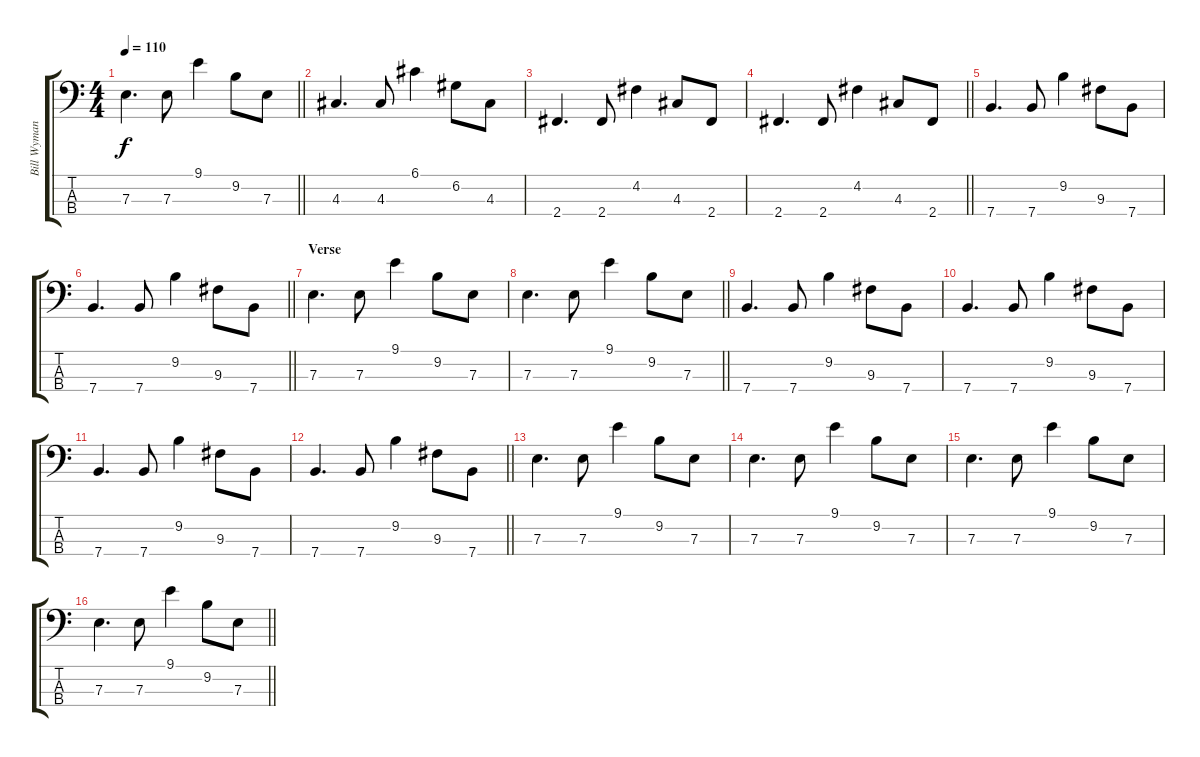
\track ("Bill Wyman" "Bill Wyman") {instrument electricbassfinger}
\staff {score tabs}
\tuning (G2 D2 A1 E1) {hide}
\ts (4 4)
\tempo 110
\clef f4
\barLineRight lightlight
\ks c
7.3.4{d dy f} 7.3.8 9.1.4 9.2.8 7.3.8 |
4.3.4{d} 4.3.8 6.1.4 6.2.8 4.3.8 |
2.4.4{d} 2.4.8 4.2.4 4.3.8 2.4.8 |
\barLineRight lightlight
2.4.4{d} 2.4.8 4.2.4 4.3.8 2.4.8 |
7.4.4{d} 7.4.8 9.2.4 9.3.8 7.4.8 |
\barLineRight lightlight
7.4.4{d} 7.4.8 9.2.4 9.3.8 7.4.8 |
\section ("" "Verse")
7.3.4{d} 7.3.8 9.1.4 9.2.8 7.3.8 |
\barLineRight lightlight
7.3.4{d} 7.3.8 9.1.4 9.2.8 7.3.8 |
7.4.4{d} 7.4.8 9.2.4 9.3.8 7.4.8 |
7.4.4{d} 7.4.8 9.2.4 9.3.8 7.4.8 |
7.4.4{d} 7.4.8 9.2.4 9.3.8 7.4.8 |
\barLineRight lightlight
7.4.4{d} 7.4.8 9.2.4 9.3.8 7.4.8 |
7.3.4{d} 7.3.8 9.1.4 9.2.8 7.3.8 |
7.3.4{d} 7.3.8 9.1.4 9.2.8 7.3.8 |
7.3.4{d} 7.3.8 9.1.4 9.2.8 7.3.8 |
\barLineRight lightlight
7.3.4{d} 7.3.8 9.1.4 9.2.8 7.3.8
